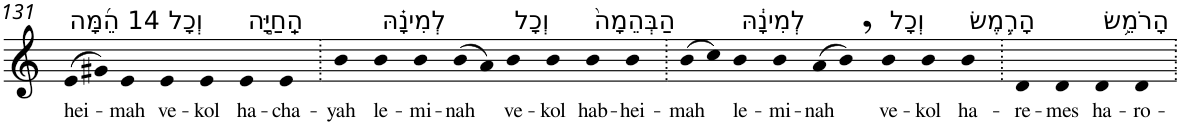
**kern	**text
*part1	*part1
*staff1	*staff1
*I"Piano	*
*I'Pno	*
!!LO:PB:g=z
*clefG2	*
*k[]	*
=131	=131
!LO:TX:a:t=14 הֵ֜מָּה	!
!	!LO:LY:b
(>8e	hei-
8g#X)	.
!	!LO:LY:b
4e	-mah
!LO:TX:a:t=וְכָל	!
!	!LO:LY:b
4e	ve-
!	!LO:LY:b
4e	-kol
!LO:TX:a:t=הַֽחַיָּ֣ה	!
!	!LO:LY:b
4e	ha-
!	!LO:LY:b
4e	-cha-
=132.	=132.
!	!LO:LY:b
4b	-yah
!LO:TX:a:t=לְמִינָ֗הּ	!
!	!LO:LY:b
4b	le-
!	!LO:LY:b
4b	-mi-
!	!LO:LY:b
(>8b	-nah
8a)	.
!LO:TX:a:t=וְכָל	!
!	!LO:LY:b
4b	ve-
!	!LO:LY:b
4b	-kol
!LO:TX:a:t=הַבְּהֵמָה֙	!
!	!LO:LY:b
4b	hab-
!	!LO:LY:b
4b	-hei-
=133.	=133.
!	!LO:LY:b
(>8b	-mah
8cc)	.
!LO:TX:a:t=לְמִינָ֔הּ	!
!	!LO:LY:b
4b	le-
!	!LO:LY:b
4b	-mi-
!	!LO:LY:b
(>8a	-nah
8b,)	.
!LO:TX:a:t=וְכָל	!
!	!LO:LY:b
4b	ve-
!	!LO:LY:b
4b	-kol
!LO:TX:a:t=הָרֶ֛מֶשׂ	!
!	!LO:LY:b
4b	ha-
=134.	=134.
!	!LO:LY:b
4d	-re-
!	!LO:LY:b
4d	-mes
!LO:TX:a:t=הָרֹמֵ֥שׂ	!
!	!LO:LY:b
4d	ha-
!	!LO:LY:b
4d	-ro-
=.	=.
*-	*-
